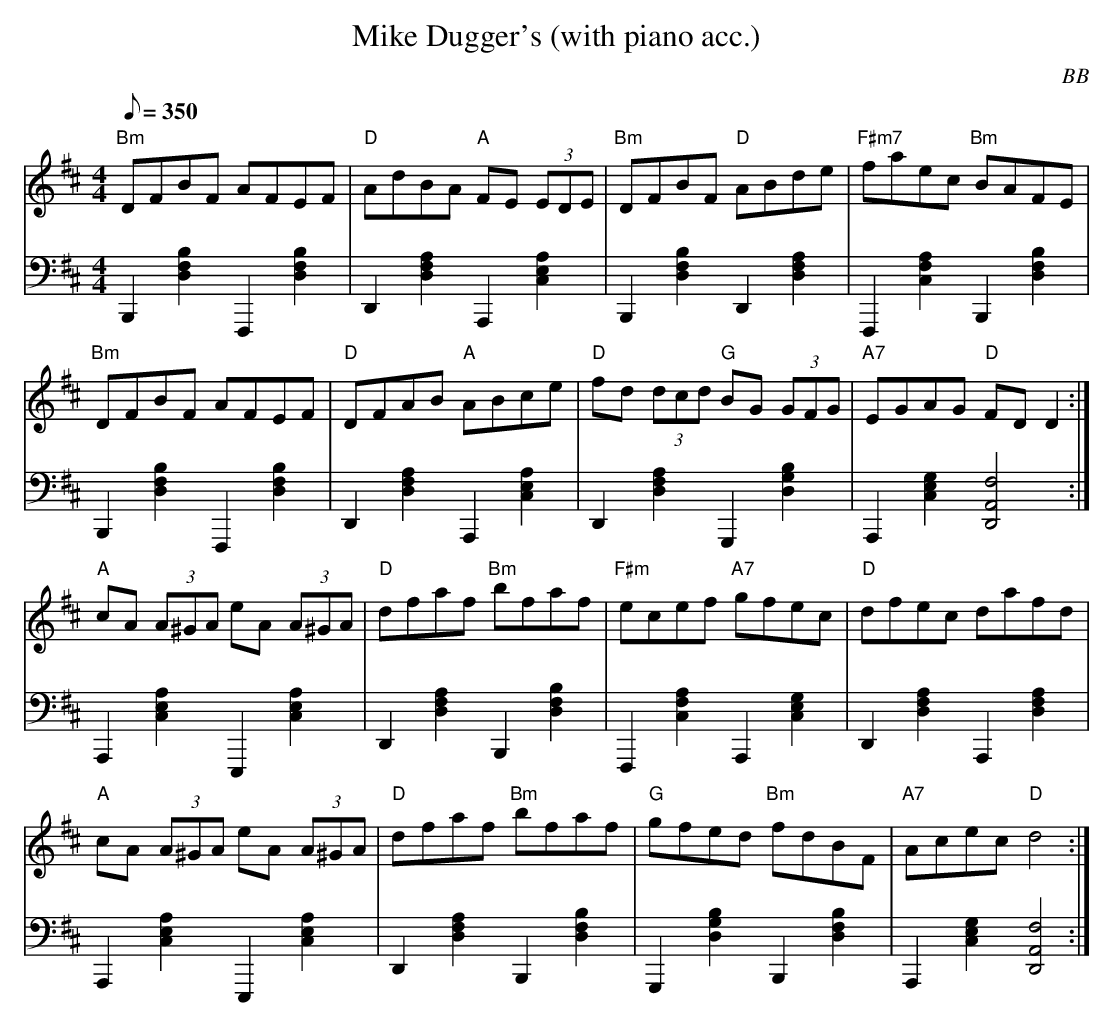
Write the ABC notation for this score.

X:1
T: Mike Dugger's (with piano acc.)
C: BB
M: 4/4
Q: 1/8=350
L: 1/8
V: 1 program 1 21 %acc
V: 2 volume=70 clef=bass m=D program 1 01
K: D
[V:1] "Bm"DFBF AFEF|"D"AdBA "A"FE (3EDE|"Bm"DFBF "D"ABde|"F#m7"faec "Bm"BAFE|
[V:2] B,,2[F2B2D2]F,,2[F2D2B2]|D,2[A2D2F2]A,,2[A2C2E2]|B,,2[F2B2D2]D,2[A2D2F2]|\
F,,2[A2C2F2]B,,2[F2B2D2]|
[V:1] "Bm"DFBF AFEF|"D"DFAB "A"ABce|"D"fd (3dcd "G"BG (3GFG|"A7"EGAG "D"FD D2 :|
[V:2] B,,2[F2B2D2]F,,2[F2D2B2]|D,2[A2D2F2]A,,2[A2C2E2]|D,2[A2D2F2]G,,2[G2B2D2]|\
A,,2[G2C2E2][D,4F4A,4]:|
[V:1] "A"cA (3A^GA eA (3A^GA|"D"dfaf "Bm"bfaf|"F#m"ecef "A7"gfec|"D"dfec dafd|
[V:2] A,,2[A2C2E2]E,,2[E2C2A2]|D,2[A2D2F2]B,,2[F2B2D2]|F,,2[A2C2F2]A,,2[G2C2E2]|\
D,2[A2D2F2]A,,2[A2D2F2]|
[V:1] "A"cA (3A^GA eA (3A^GA|"D"dfaf "Bm"bfaf|"G"gfed "Bm"fdBF|"A7"Acec"D"d4 :|
[V:2] A,,2[A2C2E2]E,,2[E2C2A2]|D,2[A2D2F2]B,,2[F2B2D2]|G,,2[G2B2D2]B,,2[F2B2D2]|\
A,,2[G2C2E2][D,4F4A,4] :|
